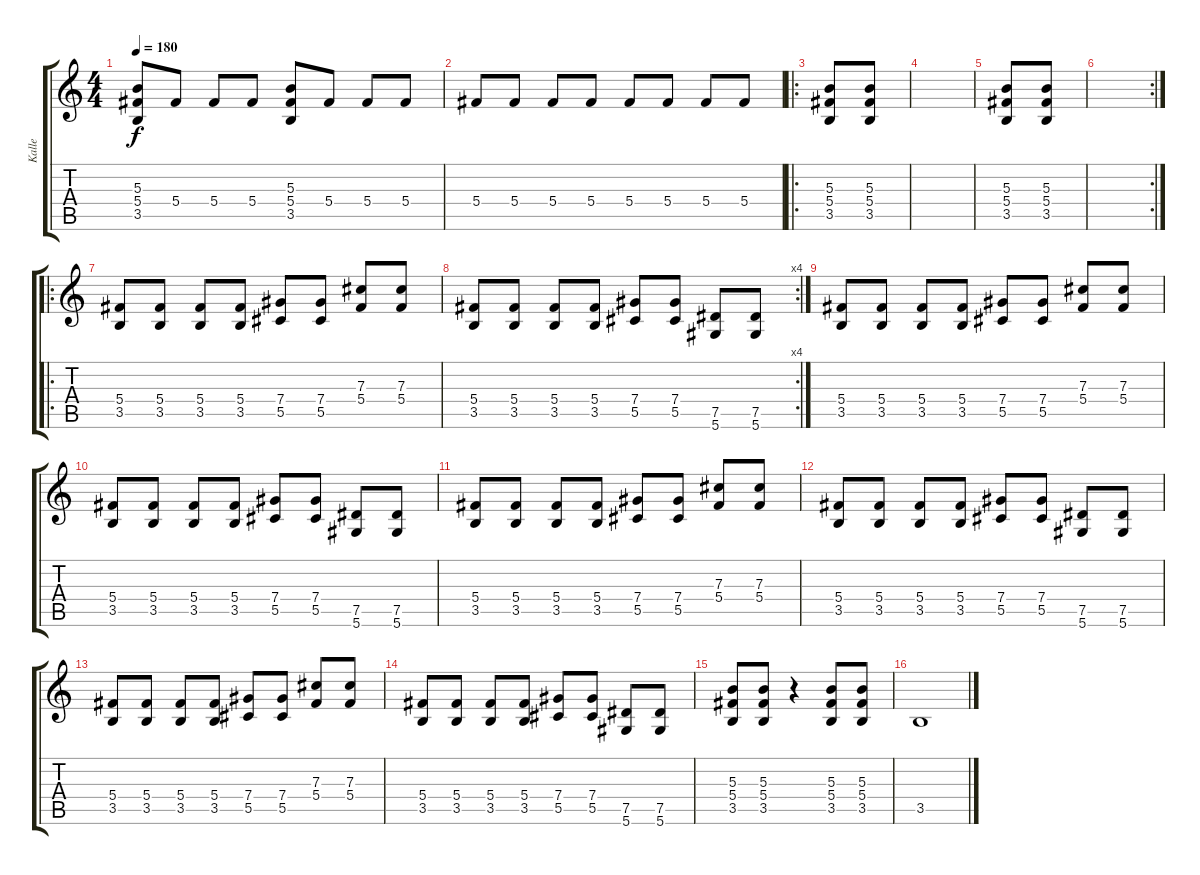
\track ("Kalle" "Kalle") {instrument distortionguitar}
\staff {score tabs}
\tuning (Eb4 Bb3 Gb3 Db3 Ab2 Eb2) {hide}
\ts (4 4)
\tempo 180
\clef g2
\ks c
(5.3 5.4 3.5).8{dy f} 5.4.8 5.4.8 5.4.8 (5.3 5.4 3.5).8 5.4.8 5.4.8 5.4.8 |
5.4.8 5.4.8 5.4.8 5.4.8 5.4.8 5.4.8 5.4.8 5.4.8 |
\ro
(5.3 5.4 3.5).8 (5.3 5.4 3.5).8 |
|
(5.3 5.4 3.5).8 (5.3 5.4 3.5).8 |
\rc 2
|
\ro
(5.4 3.5).8 (5.4 3.5).8 (5.4 3.5).8 (5.4 3.5).8 (7.4 5.5).8 (7.4 5.5).8 (7.3 5.4).8 (7.3 5.4).8 |
\rc 4
(5.4 3.5).8 (5.4 3.5).8 (5.4 3.5).8 (5.4 3.5).8 (7.4 5.5).8 (7.4 5.5).8 (7.5 5.6).8 (7.5 5.6).8 |
(5.4 3.5).8 (5.4 3.5).8 (5.4 3.5).8 (5.4 3.5).8 (7.4 5.5).8 (7.4 5.5).8 (7.3 5.4).8 (7.3 5.4).8 |
(5.4 3.5).8 (5.4 3.5).8 (5.4 3.5).8 (5.4 3.5).8 (7.4 5.5).8 (7.4 5.5).8 (7.5 5.6).8 (7.5 5.6).8 |
(5.4 3.5).8 (5.4 3.5).8 (5.4 3.5).8 (5.4 3.5).8 (7.4 5.5).8 (7.4 5.5).8 (7.3 5.4).8 (7.3 5.4).8 |
(5.4 3.5).8 (5.4 3.5).8 (5.4 3.5).8 (5.4 3.5).8 (7.4 5.5).8 (7.4 5.5).8 (7.5 5.6).8 (7.5 5.6).8 |
(5.4 3.5).8 (5.4 3.5).8 (5.4 3.5).8 (5.4 3.5).8 (7.4 5.5).8 (7.4 5.5).8 (7.3 5.4).8 (7.3 5.4).8 |
(5.4 3.5).8 (5.4 3.5).8 (5.4 3.5).8 (5.4 3.5).8 (7.4 5.5).8 (7.4 5.5).8 (7.5 5.6).8 (7.5 5.6).8 |
(5.3 5.4 3.5).8 (5.3 5.4 3.5).8 r.4 (5.3 5.4 3.5).8 (5.3 5.4 3.5).8 |
3.5.1
